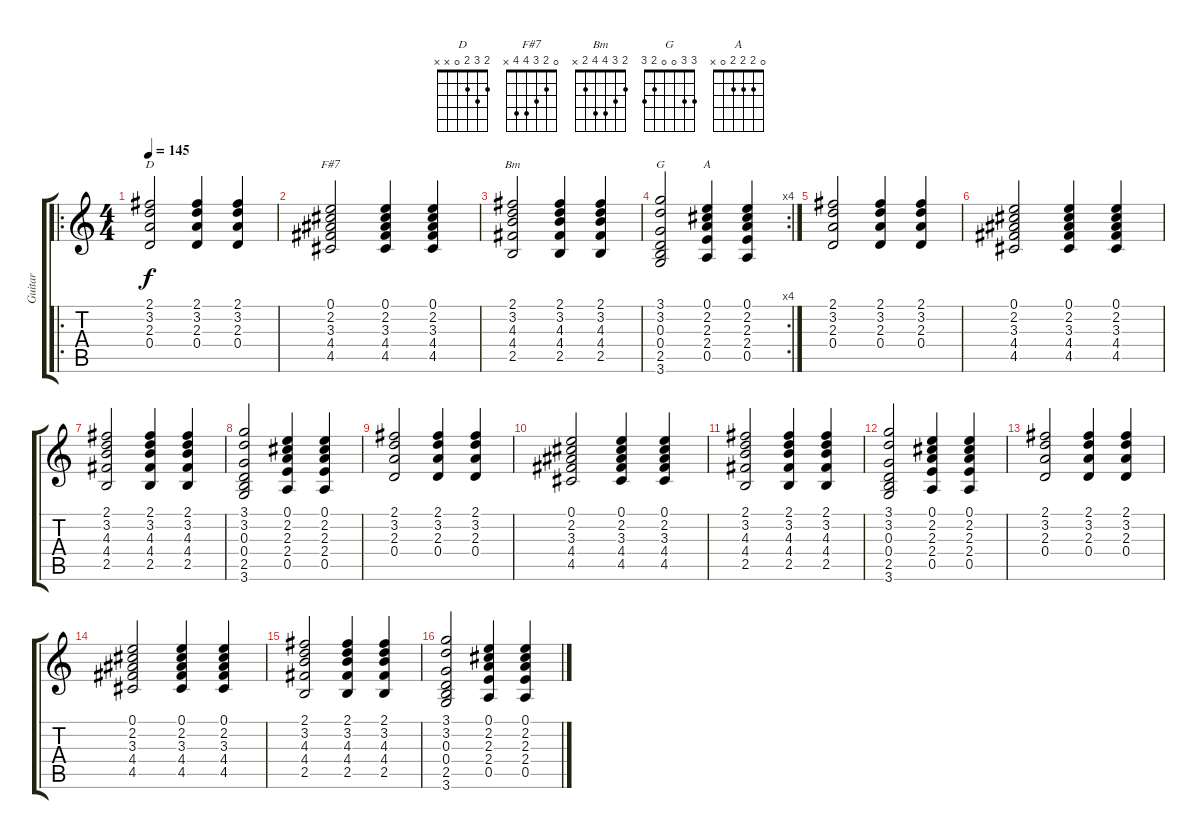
\track ("Guitar" "Guitar") {instrument acousticguitarnylon}
\staff {score tabs}
\tuning (E4 B3 G3 D3 A2 E2) {hide}
\chord ("D" 2 3 2 0 x x)
\chord ("F#7" 0 2 3 4 4 x)
\chord ("Bm" 2 3 4 4 2 x)
\chord ("G" 3 3 0 0 2 3)
\chord ("A" 0 2 2 2 0 x)
\ro
\ts (4 4)
\tempo 145
\clef g2
\ks c
(2.1 3.2 2.3 0.4).2{ch "D" dy f instrument acousticguitarnylon} (2.1 3.2 2.3 0.4).4 (2.1 3.2 2.3 0.4).4 |
(0.1 2.2 3.3 4.4 4.5).2{ch "F#7"} (0.1 2.2 3.3 4.4 4.5).4 (0.1 2.2 3.3 4.4 4.5).4 |
(2.1 3.2 4.3 4.4 2.5).2{ch "Bm"} (2.1 3.2 4.3 4.4 2.5).4 (2.1 3.2 4.3 4.4 2.5).4 |
\rc 4
(3.1 3.2 0.3 0.4 2.5 3.6).2{ch "G"} (0.1 2.2 2.3 2.4 0.5).4{ch "A"} (0.1 2.2 2.3 2.4 0.5).4 |
(2.1 3.2 2.3 0.4).2 (2.1 3.2 2.3 0.4).4 (2.1 3.2 2.3 0.4).4 |
(0.1 2.2 3.3 4.4 4.5).2 (0.1 2.2 3.3 4.4 4.5).4 (0.1 2.2 3.3 4.4 4.5).4 |
(2.1 3.2 4.3 4.4 2.5).2 (2.1 3.2 4.3 4.4 2.5).4 (2.1 3.2 4.3 4.4 2.5).4 |
(3.1 3.2 0.3 0.4 2.5 3.6).2 (0.1 2.2 2.3 2.4 0.5).4 (0.1 2.2 2.3 2.4 0.5).4 |
(2.1 3.2 2.3 0.4).2 (2.1 3.2 2.3 0.4).4 (2.1 3.2 2.3 0.4).4 |
(0.1 2.2 3.3 4.4 4.5).2 (0.1 2.2 3.3 4.4 4.5).4 (0.1 2.2 3.3 4.4 4.5).4 |
(2.1 3.2 4.3 4.4 2.5).2 (2.1 3.2 4.3 4.4 2.5).4 (2.1 3.2 4.3 4.4 2.5).4 |
(3.1 3.2 0.3 0.4 2.5 3.6).2 (0.1 2.2 2.3 2.4 0.5).4 (0.1 2.2 2.3 2.4 0.5).4 |
(2.1 3.2 2.3 0.4).2 (2.1 3.2 2.3 0.4).4 (2.1 3.2 2.3 0.4).4 |
(0.1 2.2 3.3 4.4 4.5).2 (0.1 2.2 3.3 4.4 4.5).4 (0.1 2.2 3.3 4.4 4.5).4 |
(2.1 3.2 4.3 4.4 2.5).2 (2.1 3.2 4.3 4.4 2.5).4 (2.1 3.2 4.3 4.4 2.5).4 |
(3.1 3.2 0.3 0.4 2.5 3.6).2 (0.1 2.2 2.3 2.4 0.5).4 (0.1 2.2 2.3 2.4 0.5).4
